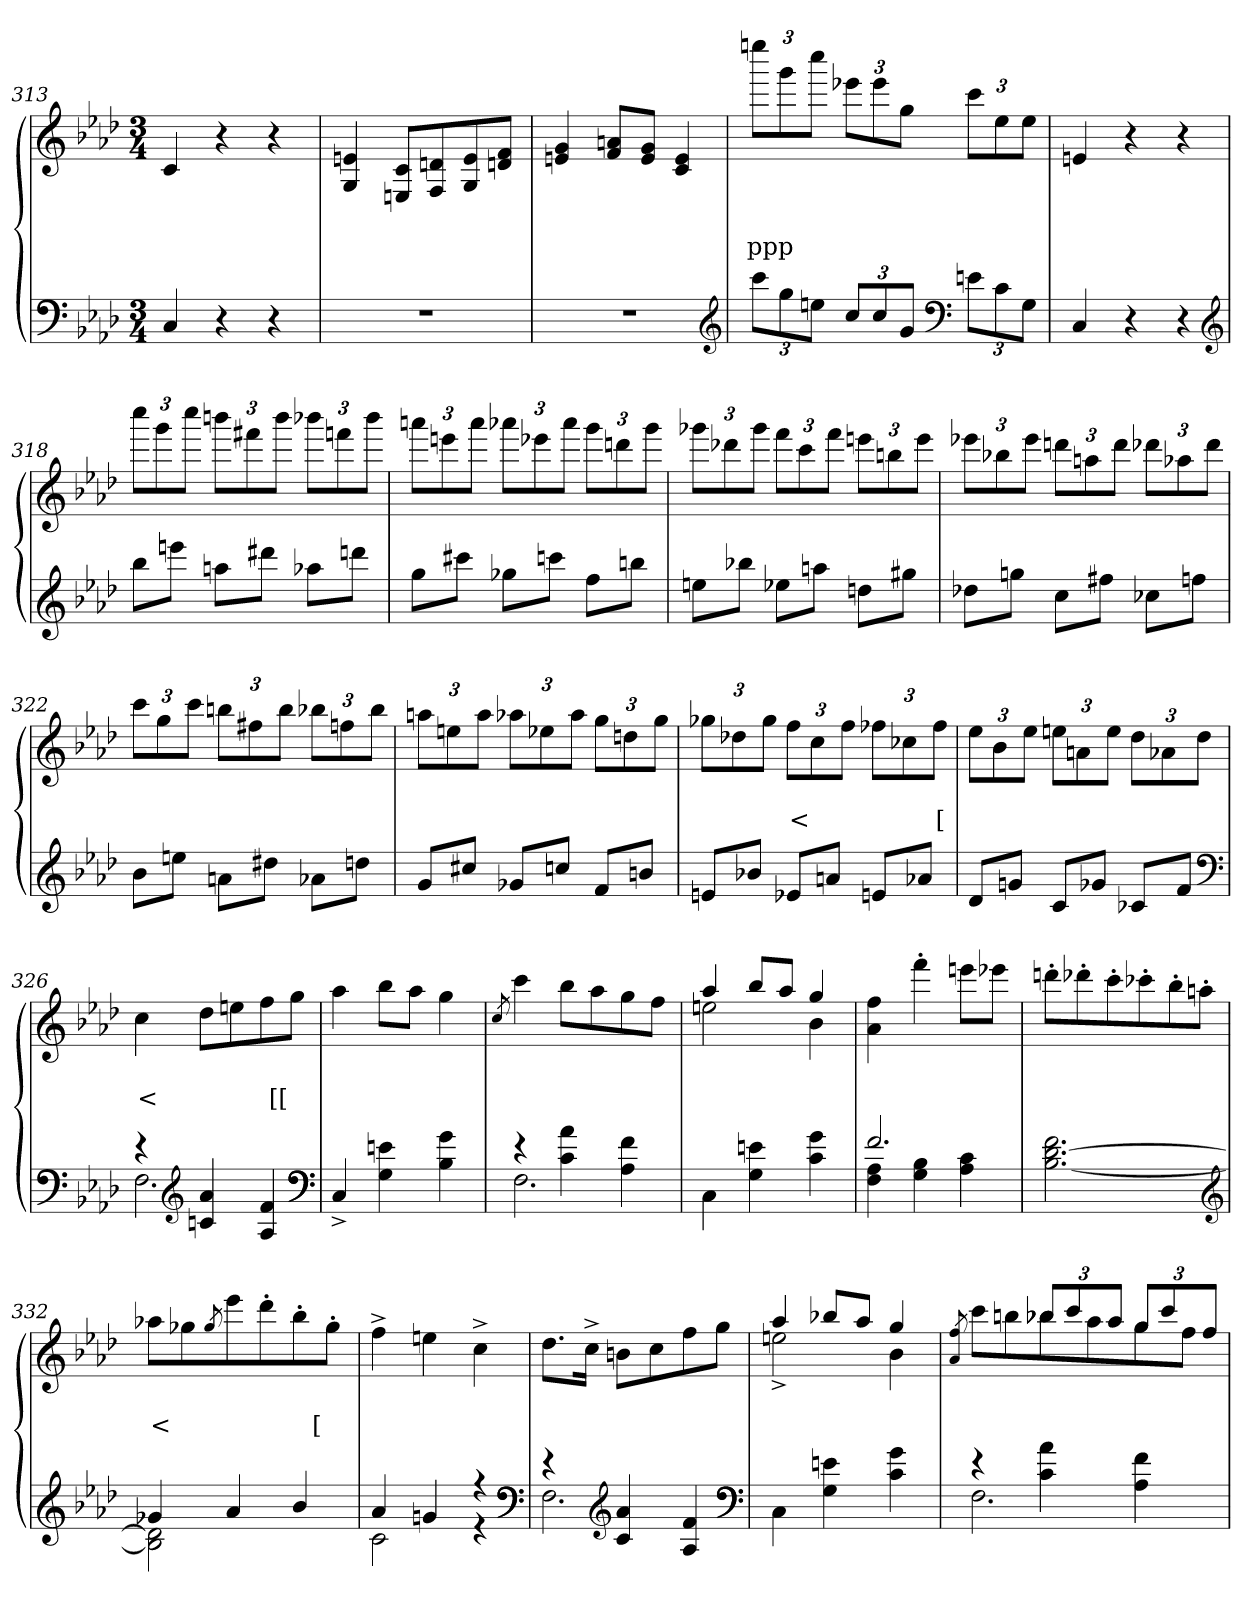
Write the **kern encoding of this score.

**kern	**kern	**text	**text
*part2	*part1	*part1	*part1
*staff2	*staff1	*staff1	*staff1
*clefF4	*clefG2	*	*
*k[b-e-a-d-]	*k[b-e-a-d-]	*	*
*M3/4	*M3/4	*	*
=313	=313	=313	=313
4C	4c	.	.
4r	4r	.	.
4r	4r	.	.
=314	=314	=314	=314
2.r	4en 4G	.	.
.	8c 8EnL	.	.
.	8dn 8F	.	.
.	8e 8G	.	.
.	8dn 8fJ	.	.
=315	=315	=315	=315
2.r	4en 4g	.	.
.	8f 8anL	.	.
.	8e 8gJ	.	.
.	4c 4e	.	.
*clefG2	*	*	*
=316	=316	=316	=316
12cccL	12eeeenL	.	ppp
12gg	12ggg	.	.
12eenJ	12ccccJ	.	.
12ccL	12eee-XL	.	.
12cc	12eee-	.	.
12gJ	12ggJ	.	.
*clefF4	*	*	*
12enL	12cccL	.	.
12c	12ee-	.	.
12GJ	12ee-J	.	.
=317	=317	=317	=317
4C	4en	.	.
4r	4r	.	.
4r	4r	.	.
*clefG2	*	*	*
=318	=318	=318	=318
8bb-L	12ccccL	.	.
.	12ggg	.	.
8eeenJ	.	.	.
.	12ccccJ	.	.
8aanL	12bbbnL	.	.
.	12fff#X	.	.
8ddd#XJ	.	.	.
.	12bbbJ	.	.
8aa-XL	12bbb-XL	.	.
.	12fffn	.	.
8dddnJ	.	.	.
.	12bbb-J	.	.
=319	=319	=319	=319
8ggL	12aaanL	.	.
.	12eeen	.	.
8ccc#XJ	.	.	.
.	12aaaJ	.	.
8gg-XL	12aaa-XL	.	.
.	12eee-X	.	.
8cccnJ	.	.	.
.	12aaa-J	.	.
8ffL	12gggL	.	.
.	12dddn	.	.
8bbnJ	.	.	.
.	12gggJ	.	.
=320	=320	=320	=320
8eenL	12ggg-XL	.	.
.	12ddd-X	.	.
8bb-XJ	.	.	.
.	12ggg-J	.	.
8ee-XL	12fffL	.	.
.	12ccc	.	.
8aanJ	.	.	.
.	12fffJ	.	.
8ddnL	12eeenL	.	.
.	12bbn	.	.
8gg#XJ	.	.	.
.	12eeeJ	.	.
=321	=321	=321	=321
8dd-XL	12eee-XL	.	.
.	12bb-X	.	.
8ggnJ	.	.	.
.	12eee-J	.	.
8ccL	12dddnL	.	.
.	12aan	.	.
8ff#XJ	.	.	.
.	12dddJ	.	.
8cc-XL	12ddd-XL	.	.
.	12aa-X	.	.
8ffnJ	.	.	.
.	12ddd-J	.	.
=322	=322	=322	=322
8b-L	12cccL	.	.
.	12gg	.	.
8eenJ	.	.	.
.	12cccJ	.	.
8anL	12bbnL	.	.
.	12ff#X	.	.
8dd#XJ	.	.	.
.	12bbJ	.	.
8a-XL	12bb-XL	.	.
.	12ffn	.	.
8ddnJ	.	.	.
.	12bb-J	.	.
=323	=323	=323	=323
8gL	12aanL	.	.
.	12een	.	.
8cc#XJ	.	.	.
.	12aaJ	.	.
8g-XL	12aa-XL	.	.
.	12ee-X	.	.
8ccnJ	.	.	.
.	12aa-J	.	.
8fL	12ggL	.	.
.	12ddn	.	.
8bnJ	.	.	.
.	12ggJ	.	.
=324	=324	=324	=324
8enL	12gg-XL	.	.
.	12dd-X	.	.
8b-XJ	.	.	.
.	12gg-J	.	.
8e-XL	12ffL	.	<
.	12cc	.	.
8anJ	.	.	.
.	12ffJ	.	.
8enL	12ff-XL	.	.
.	12cc-X	.	.
8a-XJ	.	.	.
.	12ff-J	.	[
=325	=325	=325	=325
8d-L	12ee-L	.	.
.	12b-	.	.
8gnJ	.	.	.
.	12ee-J	.	.
8cL	12eenL	.	.
.	12an	.	.
8g-XJ	.	.	.
.	12eeJ	.	.
8c-XL	12dd-L	.	.
.	12a-X	.	.
8fJ	.	.	.
.	12dd-J	.	.
*clefF4	*	*	*
=326	=326	=326	=326
*^	*	*	*
4r	2.F	4cc	.	<
*clefG2	*	*	*	*
4cn 4a-	.	8dd-L	.	.
.	.	8een	.	.
4A- 4f	.	8ff	.	.
.	.	8ggJ	.	[[
*v	*v	*	*	*
*clefF4	*	*	*
=327	=327	=327	=327
4C^>	4aa-	.	.
4G 4en	8bb-\L	.	.
.	8aa-\J	.	.
4B- 4g	4gg\	.	.
=328	=328	=328	=328
.	8qcc/	.	.
*^	*	*	*
4r	2.F	4ccc	.	.
4c 4a-\	.	8bb-L	.	.
.	.	8aa-	.	.
4A- 4f\	.	8gg	.	.
.	.	8ffJ	.	.
*v	*v	*	*	*
=329	=329	=329	=329
*	*^	*	*
4C\	4aa-	2een	.	.
4G 4en	8bb-L	.	.	.
.	8aa-J	.	.	.
4c 4g	4gg	4b-	.	.
*	*v	*v	*	*
=330	=330	=330	=330
*^	*	*	*
4A- 4F\	2.f/	4a- 4ff	.	.
4B- 4G\	.	4fff'>	.	.
4c 4A-\	.	8eeenL	.	.
.	.	8eee-XJ	.	.
*v	*v	*	*	*
=331	=331	=331	=331
[2.B- [2.d- 2.f	8dddn'>L	.	.
.	8ddd-X'>	.	.
.	8ccc'>	.	.
.	8ccc-X'>	.	.
.	8bb-'>	.	.
.	8aan'>J	.	.
*clefG2	*	*	*
=332	=332	=332	=332
*^	*	*	*
4g-X	2B-] 2d-]	8aa-XL	.	<
.	.	8gg-X	.	.
.	.	8qgg-/	.	.
4a-	.	8eee-	.	.
.	.	8ddd-'>	.	.
4b-/	4ryy	8bb-'>	.	.
.	.	8gg-'>J	.	[
=333	=333	=333	=333	=333
4a-	2c	4ff^>	.	.
4gn	.	4een	.	.
4r	4r	4cc^>	.	.
*clefF4	*	*	*	*
=334	=334	=334	=334	=334
4r	2.F	8.dd-L	.	.
.	.	16cc^>J	.	.
*clefG2	*	*	*	*
4a- 4c	.	8bnL	.	.
.	.	8cc	.	.
4f 4A-	.	8ff	.	.
.	.	8ggJ	.	.
*v	*v	*	*	*
*clefF4	*	*	*
=335	=335	=335	=335
*	*^	*	*
4C\	4aa-	2een^>	.	.
4G 4en	8bb-XL	.	.	.
.	8aa-J	.	.	.
4c 4g	4gg	4b-	.	.
=336	=336	=336	=336	=336
.	8qff 8qa-/	.	.	.
*^	*	*	*	*
4r	2.F	4ryy	8ccc\L	.	.
.	.	.	8bbn	.	.
4a-\ 4c	.	12bb-/L	8bb-X	.	.
.	.	12ccc	.	.	.
.	.	.	8aa-	.	.
.	.	12aa-J	.	.	.
4f\ 4A-	.	12ggL	8gg	.	.
.	.	12ccc/	.	.	.
.	.	.	8ffJ	.	.
.	.	12ffJ	.	.	.
*v	*v	*	*	*	*
*	*v	*v	*	*
=	=	=	=
*-	*-	*-	*-
